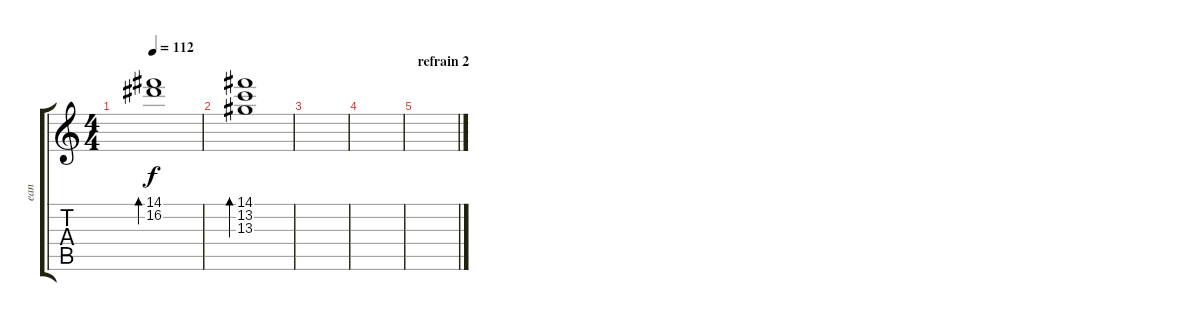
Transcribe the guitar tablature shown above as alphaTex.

\track ("ean 2" "ean") {instrument electricguitarjazz}
\staff {score tabs}
\tuning (E4 B3 G3 D3 A2 E2) {hide}
\ts (4 4)
\tempo 112
\clef g2
\ks c
(14.1 16.2).1{bd 240 dy f} |
(14.1 13.2 13.3).1{bd 240} |
|
|
\section ("" "refrain 2")
